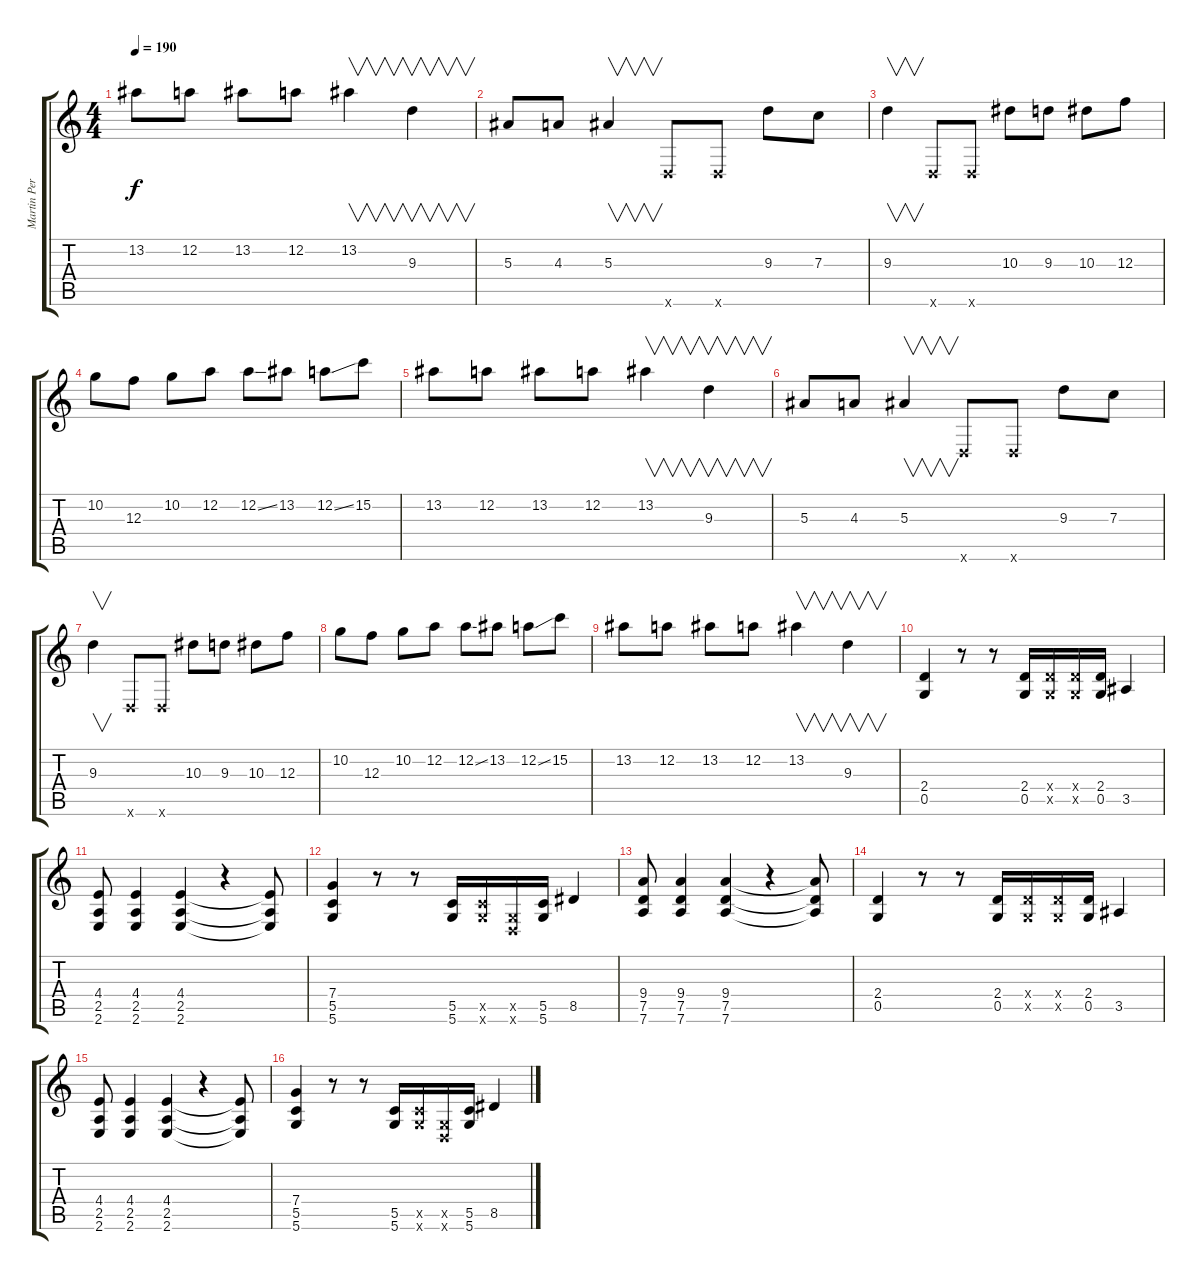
\track ("Martin Persson" "Martin Per") {instrument distortionguitar}
\staff {score tabs}
\tuning (D4 A3 F3 C3 G2 D2) {hide}
\ts (4 4)
\tempo 190
\clef g2
\ks c
13.2.8{dy f} 12.2.8 13.2.8 12.2.8 13.2.4{v} 9.3.4{v} |
5.3.8 4.3.8 5.3.4{v} 0.6{x}.8 0.6{x}.8 9.3.8 7.3.8 |
9.3.4{v} 0.6{x}.8 0.6{x}.8 10.3.8 9.3.8 10.3.8 12.3.8 |
10.2.8 12.3.8 10.2.8 12.2.8 12.2{ss}.8 13.2.8 12.2{ss}.8 15.2.8 |
13.2.8 12.2.8 13.2.8 12.2.8 13.2.4{v} 9.3.4{v} |
5.3.8 4.3.8 5.3.4{v} 0.6{x}.8 0.6{x}.8 9.3.8 7.3.8 |
9.3.4{v} 0.6{x}.8 0.6{x}.8 10.3.8 9.3.8 10.3.8 12.3.8 |
10.2.8 12.3.8 10.2.8 12.2.8 12.2{ss}.8 13.2.8 12.2{ss}.8 15.2.8 |
13.2.8 12.2.8 13.2.8 12.2.8 13.2.4{v} 9.3.4{v} |
(2.4 0.5).4 r.8 r.8 (2.4 0.5).16 (2.4{x} 0.5{x}).16 (2.4{x} 0.5{x}).16 (2.4 0.5).16 3.5.4 |
(4.4 2.5 2.6).8 (4.4 2.5 2.6).4 (4.4 2.5 2.6).4 r.4 (4.4{t} 2.5{t} 2.6{t}).8 |
(7.4 5.5 5.6).4 r.8 r.8 (5.5 5.6).16 (5.5{x} 5.6{x}).16 (0.5{x} 0.6{x}).16 (5.5 5.6).16 8.5.4 |
(9.4 7.5 7.6).8 (9.4 7.5 7.6).4 (9.4 7.5 7.6).4 r.4 (9.4{t} 7.5{t} 7.6{t}).8 |
(2.4 0.5).4 r.8 r.8 (2.4 0.5).16 (2.4{x} 0.5{x}).16 (2.4{x} 0.5{x}).16 (2.4 0.5).16 3.5.4 |
(4.4 2.5 2.6).8 (4.4 2.5 2.6).4 (4.4 2.5 2.6).4 r.4 (4.4{t} 2.5{t} 2.6{t}).8 |
(7.4 5.5 5.6).4 r.8 r.8 (5.5 5.6).16 (5.5{x} 5.6{x}).16 (0.5{x} 0.6{x}).16 (5.5 5.6).16 8.5.4
